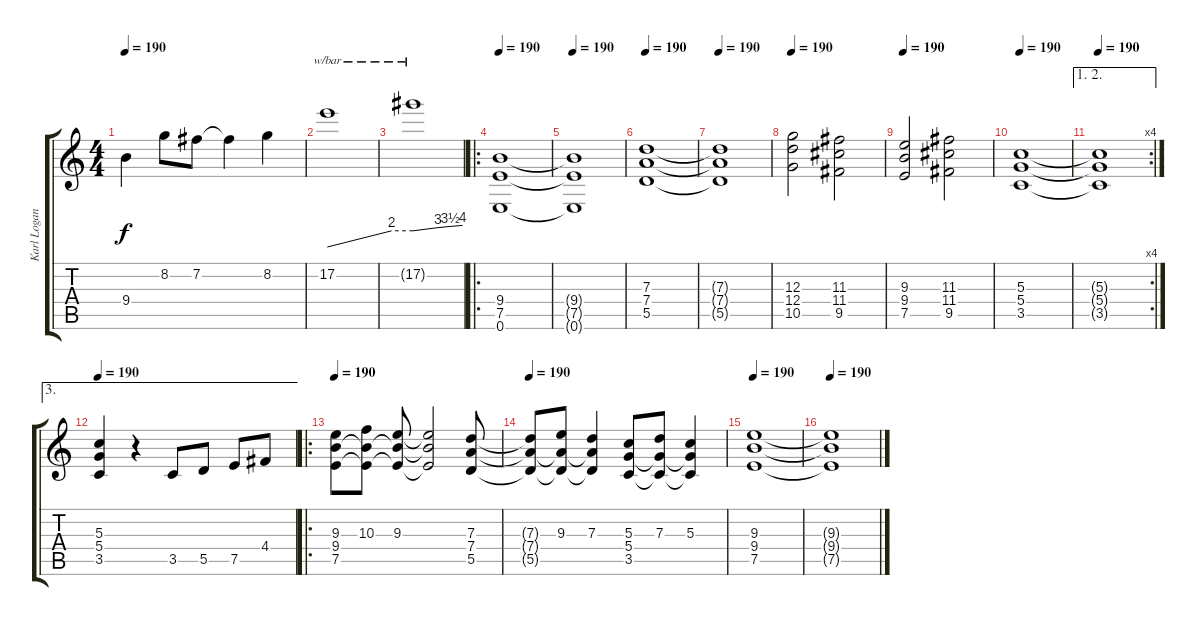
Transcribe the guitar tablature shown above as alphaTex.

\track ("Karl Logan " "Karl Logan") {instrument distortionguitar}
\staff {score tabs}
\tuning (E4 B3 G3 D3 A2 E2) {hide}
\ts (4 4)
\tempo 190
\clef g2
\ks c
9.4{t}.4{dy f} 8.2.8 7.2.8 7.2{t}.4 8.2.4 |
17.2.1{tbe (custom default 0 0 45 8 60 8)} |
17.2{t}.1{tbe (custom default 0 8 30 12 45 14 60 16)} |
\ro
\tempo 190
(9.4 7.5 0.6).1 |
\tempo 190
(9.4{t} 7.5{t} 0.6{t}).1 |
\tempo 190
(7.3 7.4 5.5).1 |
\tempo 190
(7.3{t} 7.4{t} 5.5{t}).1 |
\tempo 190
(12.3 12.4 10.5).2 (11.3 11.4 9.5).2 |
\tempo 190
(9.3 9.4 7.5).2 (11.3 11.4 9.5).2 |
\tempo 190
(5.3 5.4 3.5).1 |
\ae (1 2)
\rc 4
\tempo 190
(5.3{t} 5.4{t} 3.5{t}).1 |
\ae 3
\tempo 190
(5.3 5.4 3.5).4 r.4 3.5.8 5.5.8 7.5.8 4.4.8 |
\ro
\tempo 190
(9.3 9.4 7.5).8 (10.3 9.4{t} 7.5{t}).8 (9.3 9.4{t} 7.5{t}).8 (9.3{t} 9.4{t} 7.5{t}).2 (7.3 7.4 5.5).8 |
\tempo 190
(7.3{t} 7.4{t} 5.5{t}).8 (9.3 7.4{t} 5.5{t}).8 (7.3 7.4{t} 5.5{t}).4 (5.3 5.4 3.5).8 (7.3 5.4{t} 3.5{t}).8 (5.3 5.4{t} 3.5{t}).4 |
\tempo 190
(9.3 9.4 7.5).1 |
\tempo 190
(9.3{t} 9.4{t} 7.5{t}).1
